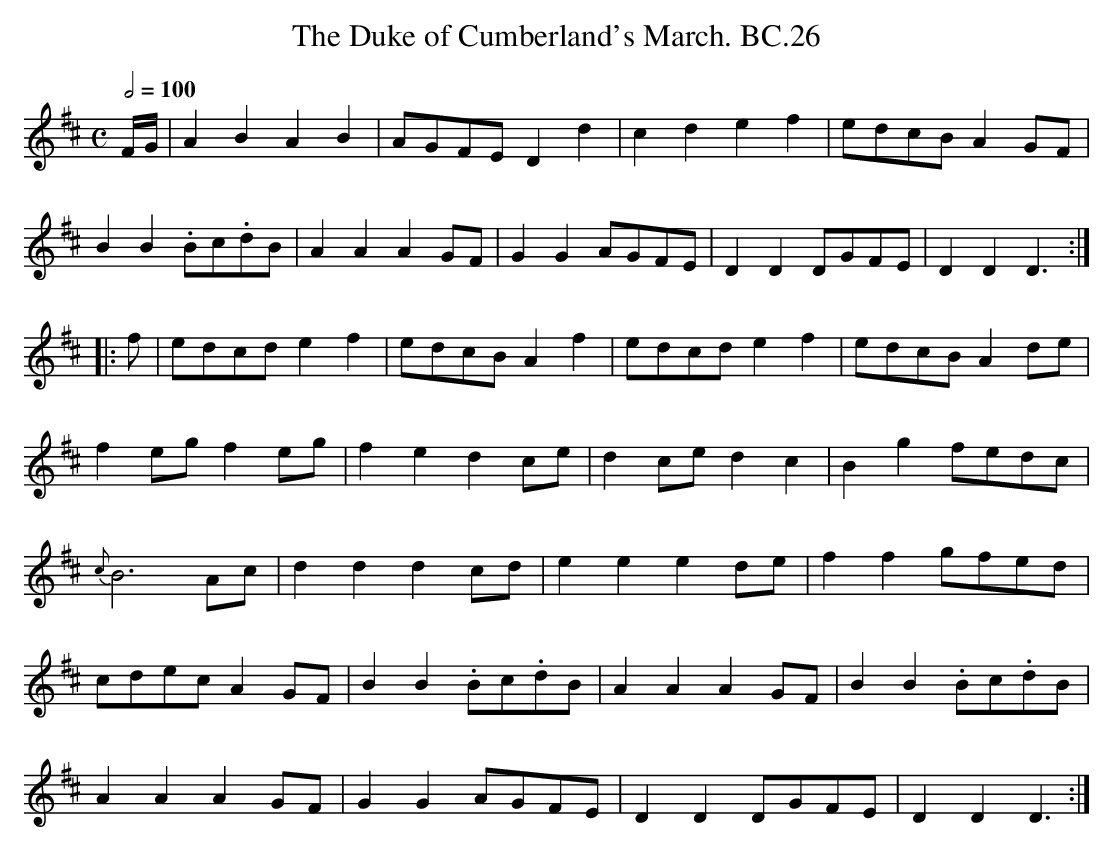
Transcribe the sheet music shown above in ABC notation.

X:1
T:Duke of Cumberland's March. BC.26, The
M:C
L:1/8
Q:1/2=100
K:D
F/G/|A2 B2 A2 B2|AGFE D2 d2|c2 d2 e2 f2|edcB A2 GF|
B2 B2 .Bc.dB|A2 A2 A2 GF|G2 G2 AGFE|D2 D2 DGFE|D2 D2 D3:|
|:f|edcd e2 f2|edcB A2 f2|edcd e2 f2|edcB A2 de|
f2 eg f2 eg|f2 e2 d2 ce|d2 ce d2 c2|B2 g2 fedc|
{c}B6 Ac|d2 d2 d2 cd|e2 e2 e2 de|f2 f2 gfed|
cdec A2 GF|B2 B2. Bc.dB|A2 A2 A2 GF|B2 B2. Bc.dB|
A2 A2 A2 GF|G2 G2 AGFE|D2 D2 DGFE|D2 D2 D3:|
